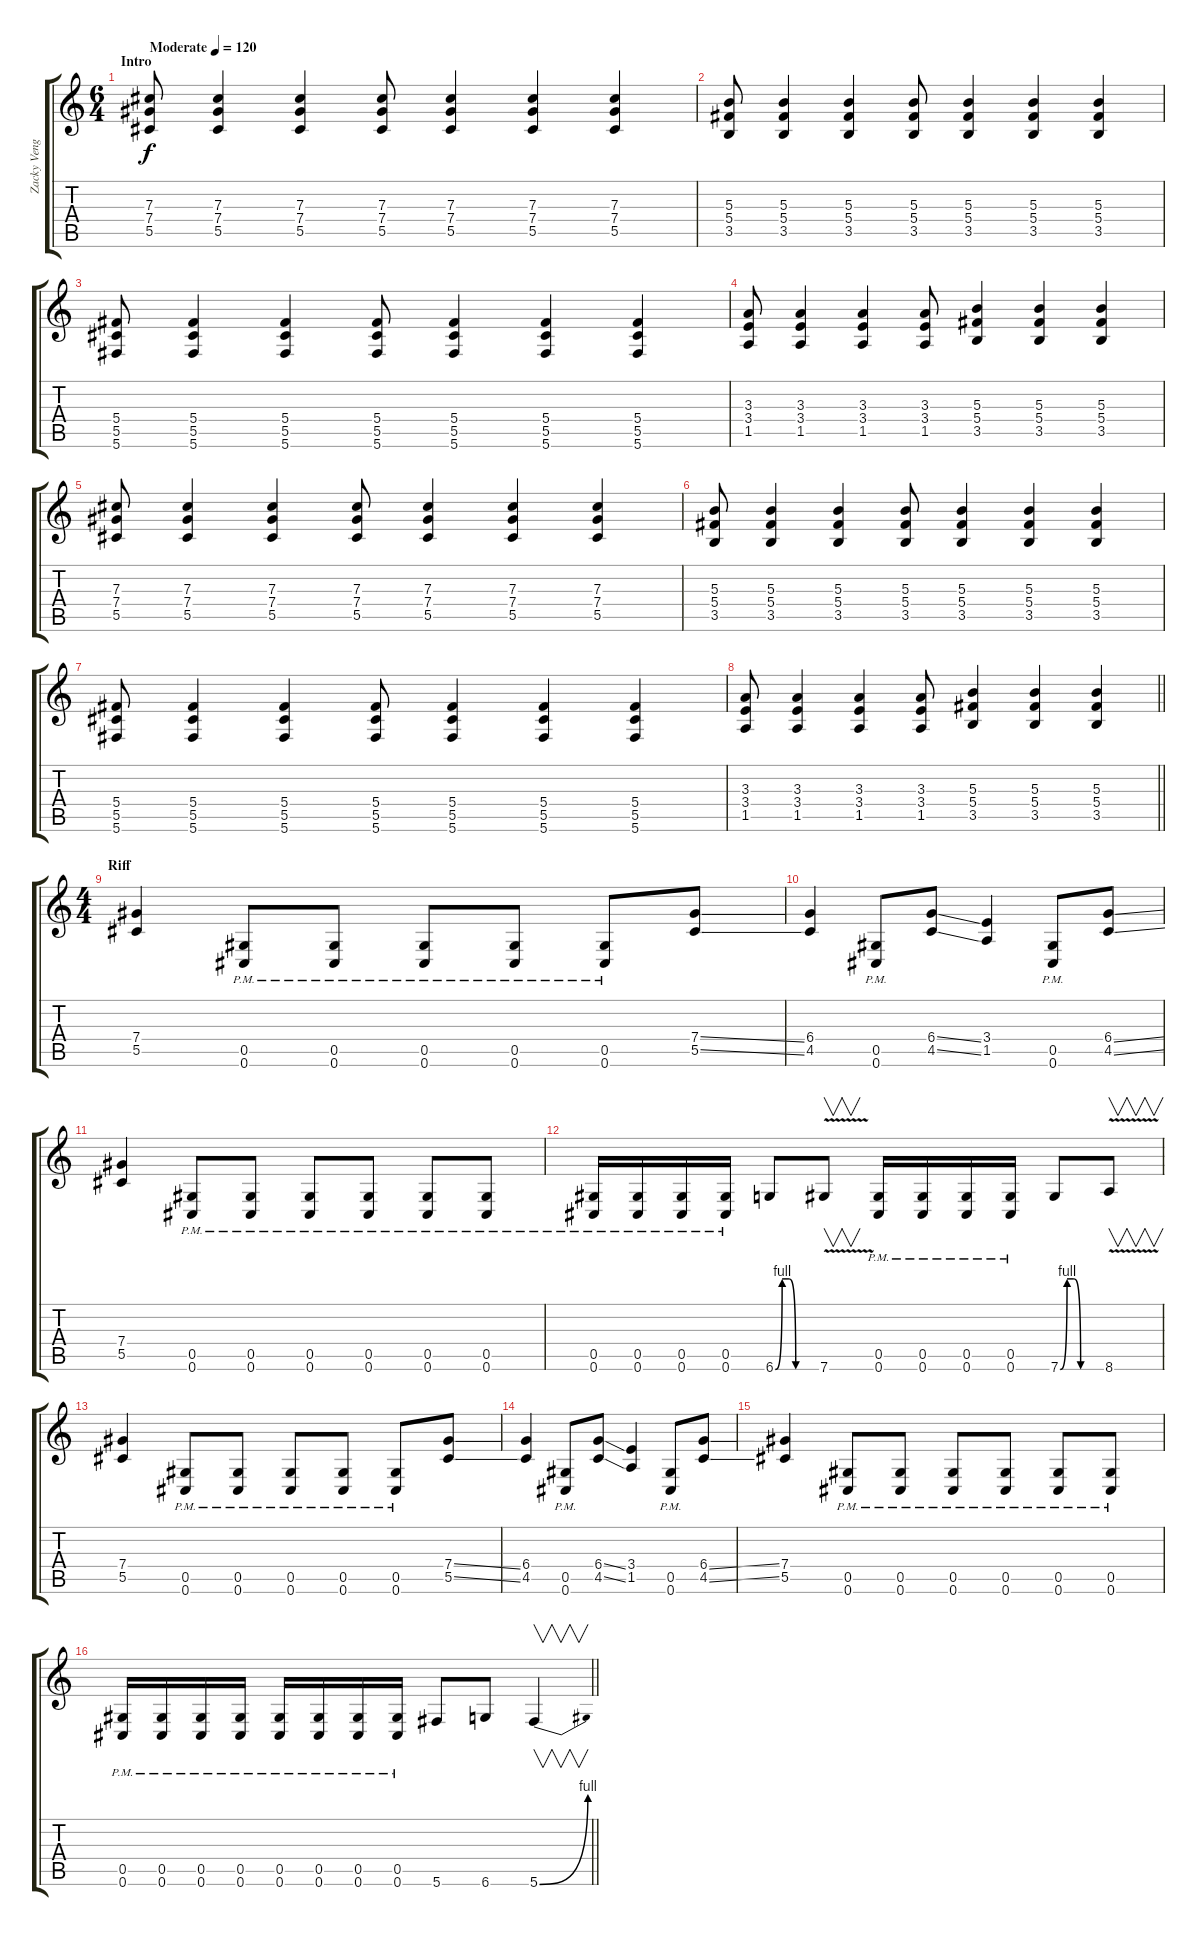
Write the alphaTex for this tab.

\track ("Zacky Vengeance" "Zacky Veng") {instrument distortionguitar}
\staff {score tabs}
\tuning (Eb4 Bb3 Gb3 Db3 Ab2 Db2) {hide}
\ts (6 4)
\section ("" "Intro")
\tempo (120 "Moderate")
\tempo 175
\tempo (120 "Moderate")
\clef g2
\ks c
(7.3 7.4 5.5).8{dy f volume 16 balance 11 instrument distortionguitar} (7.3 7.4 5.5).4 (7.3 7.4 5.5).4 (7.3 7.4 5.5).8 (7.3 7.4 5.5).4 (7.3 7.4 5.5).4 (7.3 7.4 5.5).4 |
(5.3 5.4 3.5).8 (5.3 5.4 3.5).4 (5.3 5.4 3.5).4 (5.3 5.4 3.5).8 (5.3 5.4 3.5).4 (5.3 5.4 3.5).4 (5.3 5.4 3.5).4 |
(5.4 5.5 5.6).8 (5.4 5.5 5.6).4 (5.4 5.5 5.6).4 (5.4 5.5 5.6).8 (5.4 5.5 5.6).4 (5.4 5.5 5.6).4 (5.4 5.5 5.6).4 |
(3.3 3.4 1.5).8 (3.3 3.4 1.5).4 (3.3 3.4 1.5).4 (3.3 3.4 1.5).8 (5.3 5.4 3.5).4 (5.3 5.4 3.5).4 (5.3 5.4 3.5).4 |
(7.3 7.4 5.5).8 (7.3 7.4 5.5).4 (7.3 7.4 5.5).4 (7.3 7.4 5.5).8 (7.3 7.4 5.5).4 (7.3 7.4 5.5).4 (7.3 7.4 5.5).4 |
(5.3 5.4 3.5).8 (5.3 5.4 3.5).4 (5.3 5.4 3.5).4 (5.3 5.4 3.5).8 (5.3 5.4 3.5).4 (5.3 5.4 3.5).4 (5.3 5.4 3.5).4 |
(5.4 5.5 5.6).8 (5.4 5.5 5.6).4 (5.4 5.5 5.6).4 (5.4 5.5 5.6).8 (5.4 5.5 5.6).4 (5.4 5.5 5.6).4 (5.4 5.5 5.6).4 |
\barLineRight lightlight
(3.3 3.4 1.5).8 (3.3 3.4 1.5).4 (3.3 3.4 1.5).4 (3.3 3.4 1.5).8 (5.3 5.4 3.5).4 (5.3 5.4 3.5).4 (5.3 5.4 3.5).4 |
\ts (4 4)
\section ("" "Riff")
(7.4 5.5).4{volume 16 balance 10 instrument distortionguitar} (0.5{pm} 0.6{pm}).8 (0.5{pm} 0.6{pm}).8 (0.5{pm} 0.6{pm}).8 (0.5{pm} 0.6{pm}).8 (0.5{pm} 0.6{pm}).8 (7.4{ss} 5.5{ss}).8 |
(6.4 4.5).4 (0.5{pm} 0.6{pm}).8 (6.4{ss} 4.5{ss}).8 (3.4 1.5).4 (0.5{pm} 0.6{pm}).8 (6.4{ss} 4.5{ss}).8 |
(7.4 5.5).4 (0.5{pm} 0.6{pm}).8 (0.5{pm} 0.6{pm}).8 (0.5{pm} 0.6{pm}).8 (0.5{pm} 0.6{pm}).8 (0.5{pm} 0.6{pm}).8 (0.5{pm} 0.6{pm}).8 |
(0.5{pm} 0.6{pm}).16 (0.5{pm} 0.6{pm}).16 (0.5{pm} 0.6{pm}).16 (0.5{pm} 0.6{pm}).16 6.6{be (custom 0 0 10 4 20 4 30 0 60 0)}.8 7.6{v}.8{v} (0.5{pm} 0.6{pm}).16 (0.5{pm} 0.6{pm}).16 (0.5{pm} 0.6{pm}).16 (0.5{pm} 0.6{pm}).16 7.6{be (custom 0 0 10 4 20 4 30 0 60 0)}.8 8.6{v}.8{v} |
(7.4 5.5).4 (0.5{pm} 0.6{pm}).8 (0.5{pm} 0.6{pm}).8 (0.5{pm} 0.6{pm}).8 (0.5{pm} 0.6{pm}).8 (0.5{pm} 0.6{pm}).8 (7.4{ss} 5.5{ss}).8 |
(6.4 4.5).4 (0.5{pm} 0.6{pm}).8 (6.4{ss} 4.5{ss}).8 (3.4 1.5).4 (0.5{pm} 0.6{pm}).8 (6.4{ss} 4.5{ss}).8 |
(7.4 5.5).4 (0.5{pm} 0.6{pm}).8 (0.5{pm} 0.6{pm}).8 (0.5{pm} 0.6{pm}).8 (0.5{pm} 0.6{pm}).8 (0.5{pm} 0.6{pm}).8 (0.5{pm} 0.6{pm}).8 |
\barLineRight lightlight
(0.5{pm} 0.6{pm}).16 (0.5{pm} 0.6{pm}).16 (0.5{pm} 0.6{pm}).16 (0.5{pm} 0.6{pm}).16 (0.5{pm} 0.6{pm}).16 (0.5{pm} 0.6{pm}).16 (0.5{pm} 0.6{pm}).16 (0.5{pm} 0.6{pm}).16 5.6.8 6.6.8 5.6{be (bend 0 0 60 4)}.4{v}
